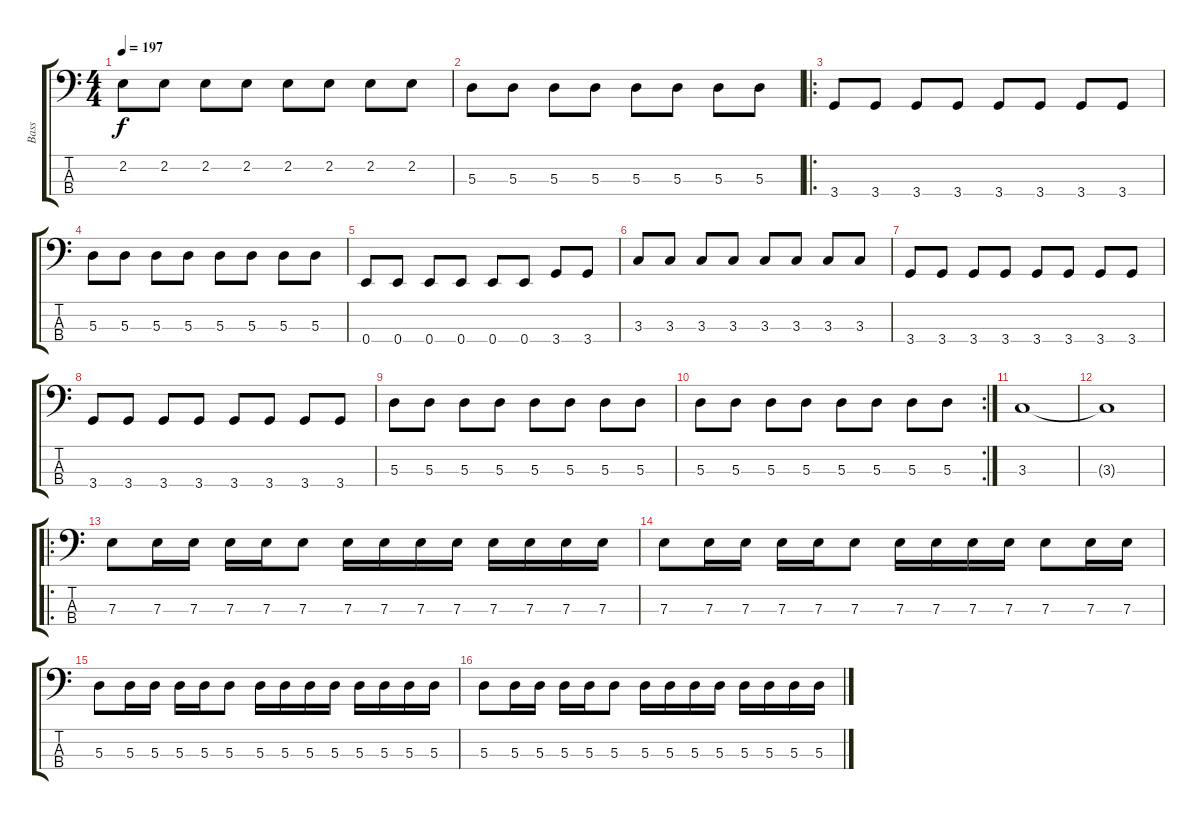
\track ("Bass" "Bass") {instrument electricbassfinger}
\staff {score tabs}
\tuning (G2 D2 A1 E1) {hide}
\ts (4 4)
\tempo 197
\clef f4
\ks c
2.2.8{dy f} 2.2.8 2.2.8 2.2.8 2.2.8 2.2.8 2.2.8 2.2.8 |
5.3.8 5.3.8 5.3.8 5.3.8 5.3.8 5.3.8 5.3.8 5.3.8 |
\ro
3.4.8 3.4.8 3.4.8 3.4.8 3.4.8 3.4.8 3.4.8 3.4.8 |
5.3.8 5.3.8 5.3.8 5.3.8 5.3.8 5.3.8 5.3.8 5.3.8 |
0.4.8 0.4.8 0.4.8 0.4.8 0.4.8 0.4.8 3.4.8 3.4.8 |
3.3.8 3.3.8 3.3.8 3.3.8 3.3.8 3.3.8 3.3.8 3.3.8 |
3.4.8 3.4.8 3.4.8 3.4.8 3.4.8 3.4.8 3.4.8 3.4.8 |
3.4.8 3.4.8 3.4.8 3.4.8 3.4.8 3.4.8 3.4.8 3.4.8 |
5.3.8 5.3.8 5.3.8 5.3.8 5.3.8 5.3.8 5.3.8 5.3.8 |
\rc 2
5.3.8 5.3.8 5.3.8 5.3.8 5.3.8 5.3.8 5.3.8 5.3.8 |
3.3.1 |
3.3{t}.1 |
\ro
7.3.8 7.3.16 7.3.16 7.3.16 7.3.16 7.3.8 7.3.16 7.3.16 7.3.16 7.3.16 7.3.16 7.3.16 7.3.16 7.3.16 |
7.3.8 7.3.16 7.3.16 7.3.16 7.3.16 7.3.8 7.3.16 7.3.16 7.3.16 7.3.16 7.3.8 7.3.16 7.3.16 |
5.3.8 5.3.16 5.3.16 5.3.16 5.3.16 5.3.8 5.3.16 5.3.16 5.3.16 5.3.16 5.3.16 5.3.16 5.3.16 5.3.16 |
5.3.8 5.3.16 5.3.16 5.3.16 5.3.16 5.3.8 5.3.16 5.3.16 5.3.16 5.3.16 5.3.16 5.3.16 5.3.16 5.3.16
